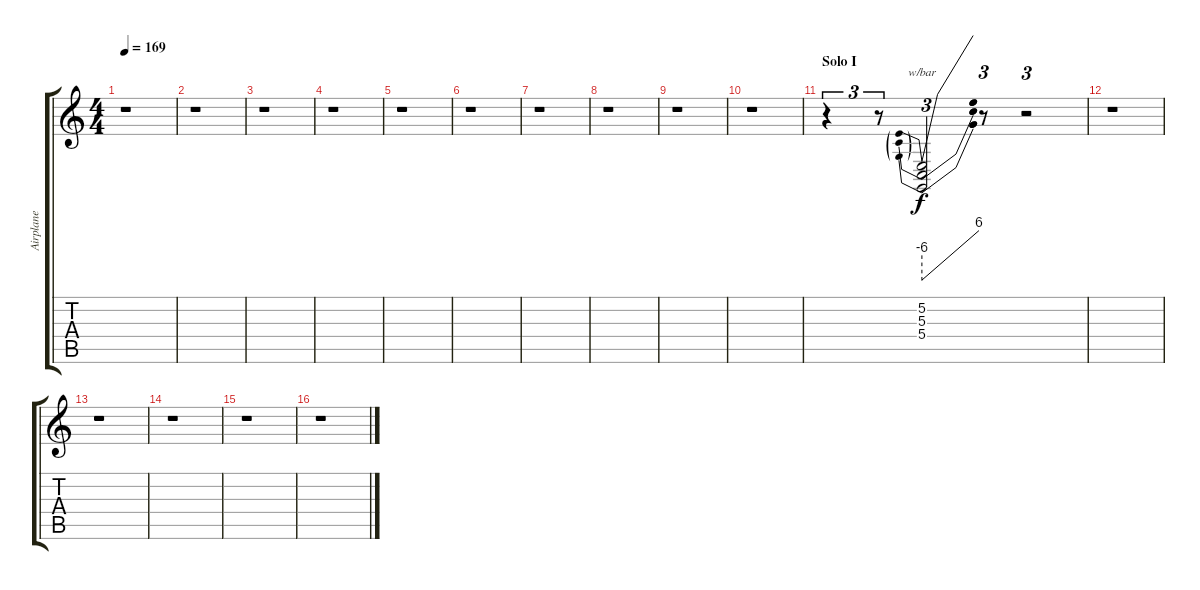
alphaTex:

\track ("Airplane" "Airplane") {instrument lead2sawtooth}
\staff {score tabs}
\tuning (E4 B3 G3 D3 A2 E2) {hide}
\ts (4 4)
\tempo 169
\clef g2
\ks c
r.1{dy f} |
r.1 |
r.1 |
r.1 |
r.1 |
r.1 |
r.1 |
r.1 |
r.1 |
r.1 |
\section ("" "Solo I")
r.4{tu (3 2)} r.8{tu (3 2)} (5.2 5.3 5.4).2{tu (3 2) tbe (predivedive default 0 -24 60 24)} r.8{tu (3 2)} r.2{tu (3 2)} |
r.1 |
r.1 |
r.1 |
r.1 |
r.1
